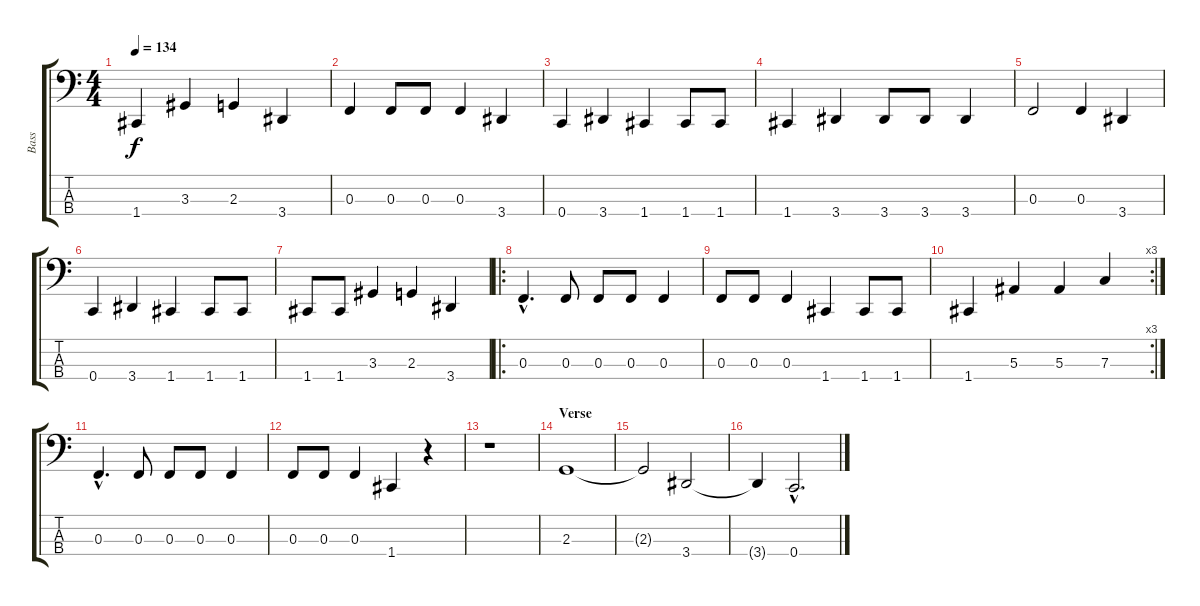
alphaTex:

\track ("Bass" "Bass") {instrument electricbassfinger}
\staff {score tabs}
\tuning (Eb2 Bb1 F1 C1) {hide}
\ts (4 4)
\tempo 134
\clef f4
\ks c
1.4{t}.4{dy f} 3.3.4 2.3.4 3.4.4 |
0.3.4 0.3.8 0.3.8 0.3.4 3.4.4 |
0.4.4 3.4.4 1.4.4 1.4.8 1.4.8 |
1.4.4 3.4.4 3.4.8 3.4.8 3.4.4 |
0.3.2 0.3.4 3.4.4 |
0.4.4 3.4.4 1.4.4 1.4.8 1.4.8 |
1.4.8 1.4.8 3.3.4 2.3.4 3.4.4 |
\ro
0.3{hac}.4{d} 0.3.8 0.3.8 0.3.8 0.3.4 |
0.3.8 0.3.8 0.3.4 1.4.4 1.4.8 1.4.8 |
\rc 3
1.4.4 5.3.4 5.3.4 7.3.4 |
0.3{hac}.4{d} 0.3.8 0.3.8 0.3.8 0.3.4 |
0.3.8 0.3.8 0.3.4 1.4.4 r.4 |
r.1 |
\section ("" "Verse")
2.3.1 |
2.3{t}.2 3.4.2 |
3.4{t}.4 0.4{hac}.2{d}
